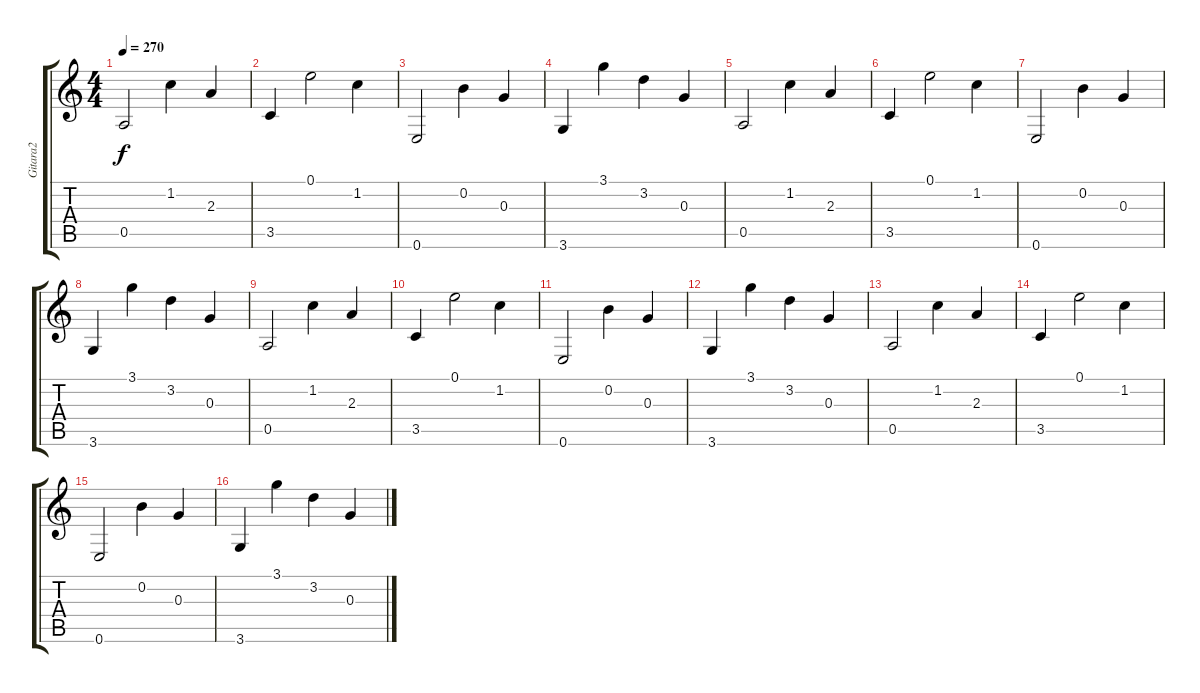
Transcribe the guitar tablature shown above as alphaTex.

\track ("Gitara2" "Gitara2") {instrument electricguitarclean}
\staff {score tabs}
\tuning (E4 B3 G3 D3 A2 E2) {hide}
\ts (4 4)
\tempo 270
\clef g2
\ks c
0.5.2{dy f instrument overdrivenguitar} 1.2.4 2.3.4 |
3.5.4 0.1.2 1.2.4 |
0.6.2 0.2.4 0.3.4 |
3.6.4 3.1.4 3.2.4 0.3.4 |
0.5.2{instrument overdrivenguitar} 1.2.4 2.3.4 |
3.5.4 0.1.2 1.2.4 |
0.6.2 0.2.4 0.3.4 |
3.6.4 3.1.4 3.2.4 0.3.4 |
0.5.2{instrument overdrivenguitar} 1.2.4 2.3.4 |
3.5.4 0.1.2 1.2.4 |
0.6.2 0.2.4 0.3.4 |
3.6.4 3.1.4 3.2.4 0.3.4 |
0.5.2{instrument overdrivenguitar} 1.2.4 2.3.4 |
3.5.4 0.1.2 1.2.4 |
0.6.2 0.2.4 0.3.4 |
3.6.4 3.1.4 3.2.4 0.3.4
